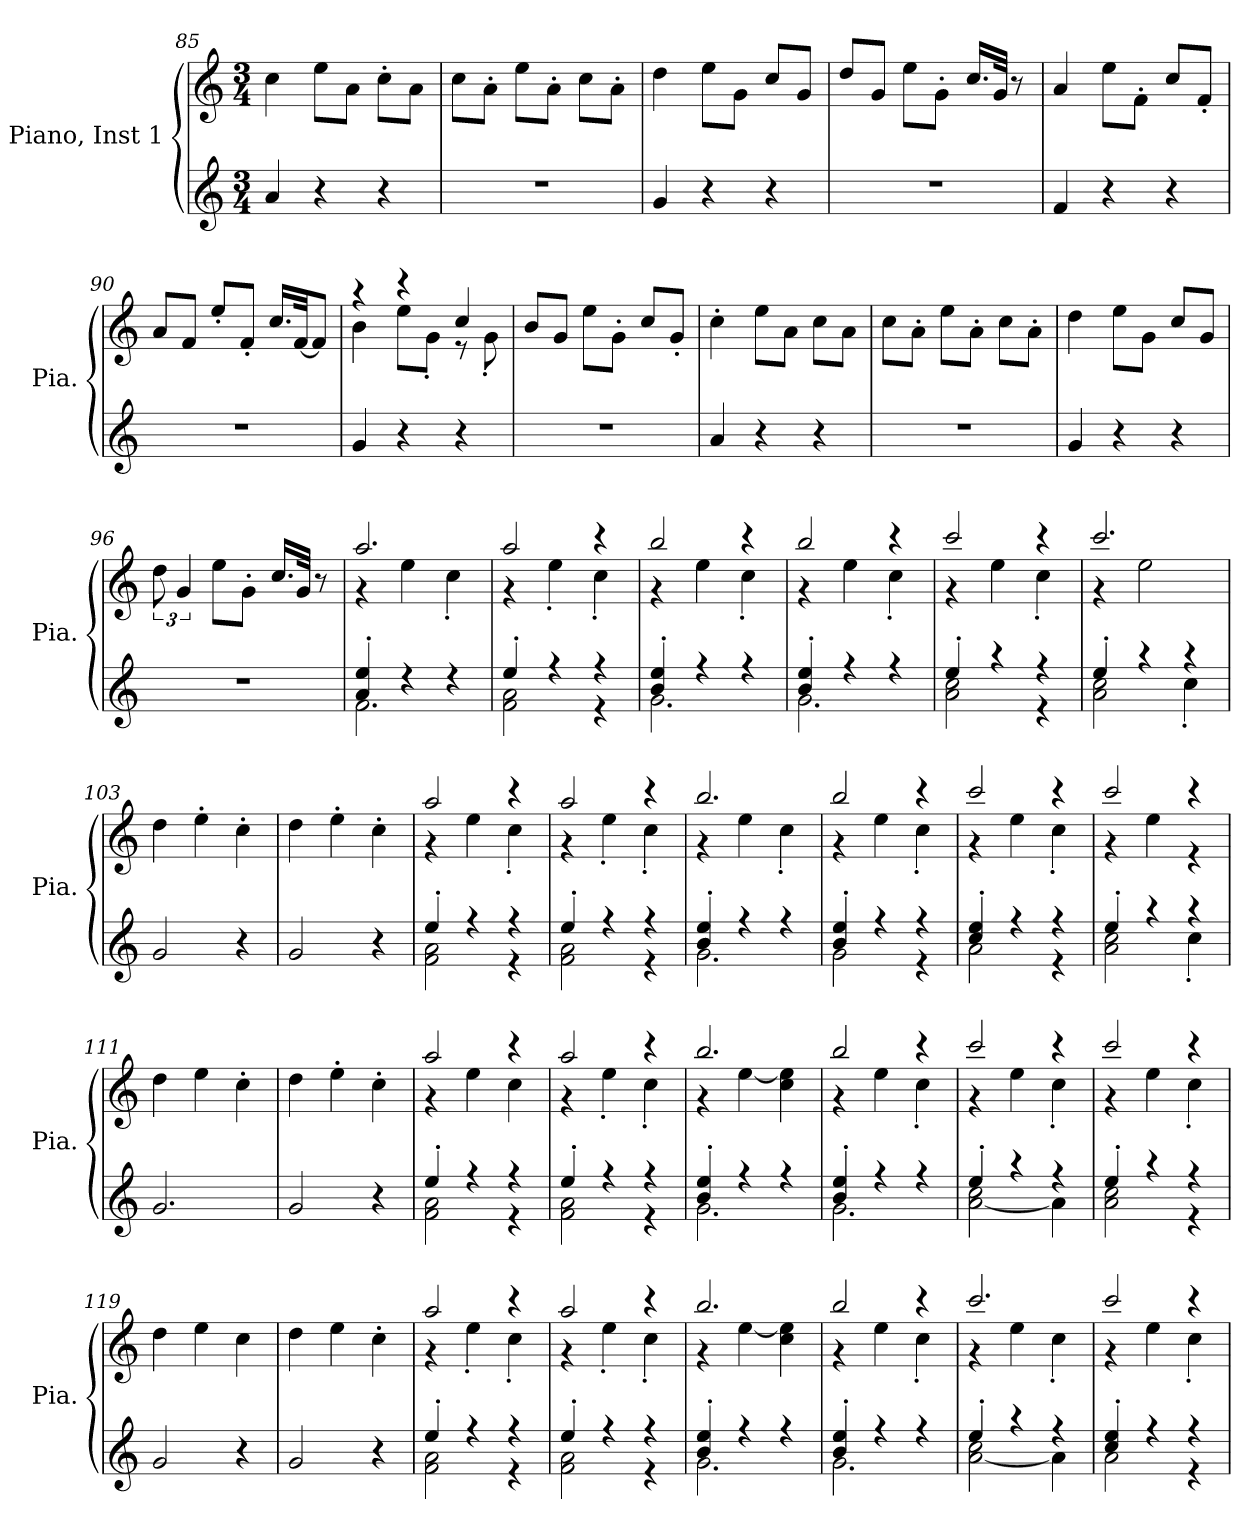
**kern	**kern
*part1	*part1
*staff2	*staff1
*I"Piano, Inst 1	*
*I'Pia.	*
*clefG2	*clefG2
*k[]	*k[]
*M3/4	*M3/4
=85	=85
4a/	4cc\
4r	8ee\L
.	8a\J
4r	8cc'\L
.	8a\J
=86	=86
2.r	8cc\L
.	8a'\J
.	8ee\L
.	8a'\J
.	8cc\L
.	8a'\J
=87	=87
4g/	4dd\
4r	8ee\L
.	8g\J
4r	8cc/L
.	8g/J
=88	=88
2.r	8dd/L
.	8g/J
.	8ee\L
.	8g'\J
.	16.cc/LL
.	32g/JJk
.	8r
!!LO:LB:g=z
=89	=89
4f/	4a/
4r	8ee\L
.	8f'\J
4r	8cc/L
.	8f'/J
=90	=90
2.r	8a/L
.	8f/J
.	8ee'/L
.	8f'/J
.	16.cc/LL
.	[32f/JK
.	8f/J]
=91	=91
*	*^
4g/	4r	4b\
4r	4r	8ee\L
.	.	8g'\J
4r	4cc/	8r
.	.	8g'\
*	*v	*v
=92	=92
2.r	8b/L
.	8g/J
.	8ee\L
.	8g'\J
.	8cc/L
.	8g'/J
=93	=93
4a/	4cc'\
4r	8ee\L
.	8a\J
4r	8cc\L
.	8a\J
=94	=94
2.r	8cc\L
.	8a'\J
.	8ee\L
.	8a'\J
.	8cc\L
.	8a'\J
=95	=95
4g/	4dd\
4r	8ee\L
.	8g\J
4r	8cc/L
.	8g/J
!!LO:LB:g=z
=96	=96
2.r	12dd\
.	6g/
.	8ee\L
.	8g'\J
.	16.cc/LL
.	32g/JJk
.	8r
=97	=97
*^	*^
4a/' 4ee/'	2.f\	2.aa/	4r
4r	.	.	4ee\
4r	.	.	4cc'\
=98	=98	=98	=98
4ee'/	2f\ 2a\	2aa/	4r
4r	.	.	4ee'\
4r	4r	4r	4cc'\
=99	=99	=99	=99
4b/' 4ee/'	2.g\	2bb/	4r
4r	.	.	4ee\
4r	.	4r	4cc'\
=100	=100	=100	=100
4b/' 4ee/'	2.g\	2bb/	4r
4r	.	.	4ee\
4r	.	4r	4cc'\
=101	=101	=101	=101
4ee'/	2a\ 2cc\	2ccc/	4r
4r	.	.	4ee\
4r	4r	4r	4cc'\
=102	=102	=102	=102
4ee'/	2a\ 2cc\	2.ccc/	4r
4r	.	.	2ee\
4r	4cc'\	.	.
*v	*v	*	*
*	*v	*v
=103	=103
2g/	4dd\
.	4ee'\
4r	4cc'\
=104	=104
2g/	4dd\
.	4ee'\
4r	4cc'\
!!LO:LB:g=z
=105	=105
*^	*^
4ee'/	2f\ 2a\	2aa/	4r
4r	.	.	4ee\
4r	4r	4r	4cc'\
=106	=106	=106	=106
4ee'/	2f\ 2a\	2aa/	4r
4r	.	.	4ee'\
4r	4r	4r	4cc'\
=107	=107	=107	=107
4b/' 4ee/'	2.g\	2.bb/	4r
4r	.	.	4ee\
4r	.	.	4cc'\
=108	=108	=108	=108
4b/' 4ee/'	2g\	2bb/	4r
4r	.	.	4ee\
4r	4r	4r	4cc'\
=109	=109	=109	=109
4cc/' 4ee/'	2a\	2ccc/	4r
4r	.	.	4ee\
4r	4r	4r	4cc'\
=110	=110	=110	=110
4ee'/	2a\ 2cc\	2ccc/	4r
4r	.	.	4ee\
4r	4cc'\	4r	4r
*v	*v	*	*
*	*v	*v
=111	=111
2.g/	4dd\
.	4ee\
.	4cc'\
=112	=112
2g/	4dd\
.	4ee'\
4r	4cc'\
=113	=113
*^	*^
4ee'/	2f\ 2a\	2aa/	4r
4r	.	.	4ee\
4r	4r	4r	4cc\
=114	=114	=114	=114
4ee'/	2f\ 2a\	2aa/	4r
4r	.	.	4ee'\
4r	4r	4r	4cc'\
!!LO:PB:g=z	!!
=115	=115	=115	=115
4b/' 4ee/'	2.g\	2.bb/	4r
4r	.	.	[4ee\
4r	.	.	4cc\ 4ee\]
=116	=116	=116	=116
4b/' 4ee/'	2.g\	2bb/	4r
4r	.	.	4ee\
4r	.	4r	4cc'\
=117	=117	=117	=117
4ee'/	[2a\ 2cc\	2ccc/	4r
4r	.	.	4ee\
4r	4a\]	4r	4cc'\
=118	=118	=118	=118
4ee'/	2a\ 2cc\	2ccc/	4r
4r	.	.	4ee\
4r	4r	4r	4cc'\
*v	*v	*	*
*	*v	*v
=119	=119
2g/	4dd\
.	4ee\
4r	4cc\
=120	=120
2g/	4dd\
.	4ee\
4r	4cc'\
=121	=121
*^	*^
4ee'/	2f\ 2a\	2aa/	4r
4r	.	.	4ee'\
4r	4r	4r	4cc'\
=122	=122	=122	=122
4ee'/	2f\ 2a\	2aa/	4r
4r	.	.	4ee'\
4r	4r	4r	4cc'\
=123	=123	=123	=123
4b/' 4ee/'	2.g\	2.bb/	4r
4r	.	.	[4ee\
4r	.	.	4cc\ 4ee\]
=124	=124	=124	=124
4b/' 4ee/'	2.g\	2bb/	4r
4r	.	.	4ee\
4r	.	4r	4cc'\
!!LO:LB:g=z	!!
=125	=125	=125	=125
4ee'/	[2a\ 2cc\	2.ccc/	4r
4r	.	.	4ee\
4r	4a\]	.	4cc'\
=126	=126	=126	=126
4cc/' 4ee/'	2a\	2ccc/	4r
4r	.	.	4ee\
4r	4r	4r	4cc'\
*v	*v	*	*
*	*v	*v
=	=
*-	*-
